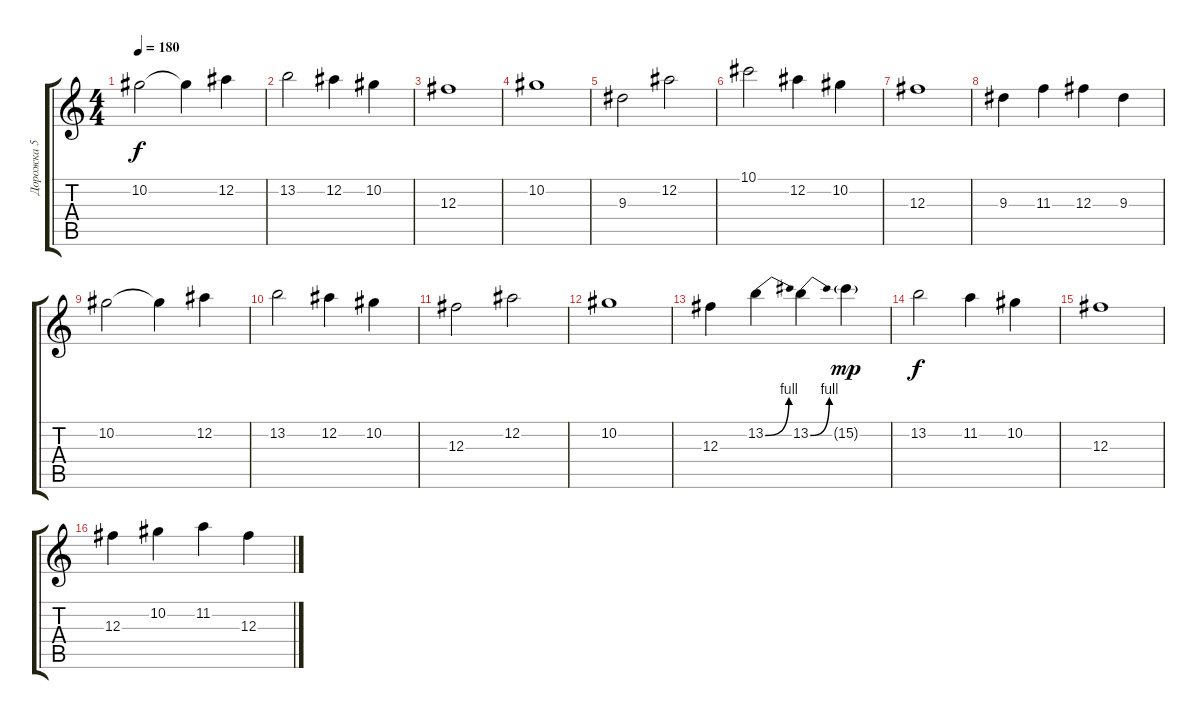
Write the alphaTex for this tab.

\track ("Дорожка 5" "Дорожка 5") {instrument distortionguitar}
\staff {score tabs}
\tuning (Eb4 Bb3 Gb3 Db3 Ab2 Eb2) {hide}
\ts (4 4)
\tempo 180
\clef g2
\ks c
10.2.2{dy f} 10.2{t}.4 12.2.4 |
13.2.2 12.2.4 10.2.4 |
12.3.1 |
10.2.1 |
9.3.2 12.2.2 |
10.1.2 12.2.4 10.2.4 |
12.3.1 |
9.3.4 11.3.4 12.3.4 9.3.4 |
10.2.2 10.2{t}.4 12.2.4 |
13.2.2 12.2.4 10.2.4 |
12.3.2 12.2.2 |
10.2.1 |
12.3.4 13.2{be (bend 0 0 60 4)}.4 13.2{be (bend 0 0 60 4)}.4 15.2{g}.4{dy mp} |
13.2.2{dy f} 11.2.4 10.2.4 |
12.3.1 |
12.3.4 10.2.4 11.2.4 12.3.4
